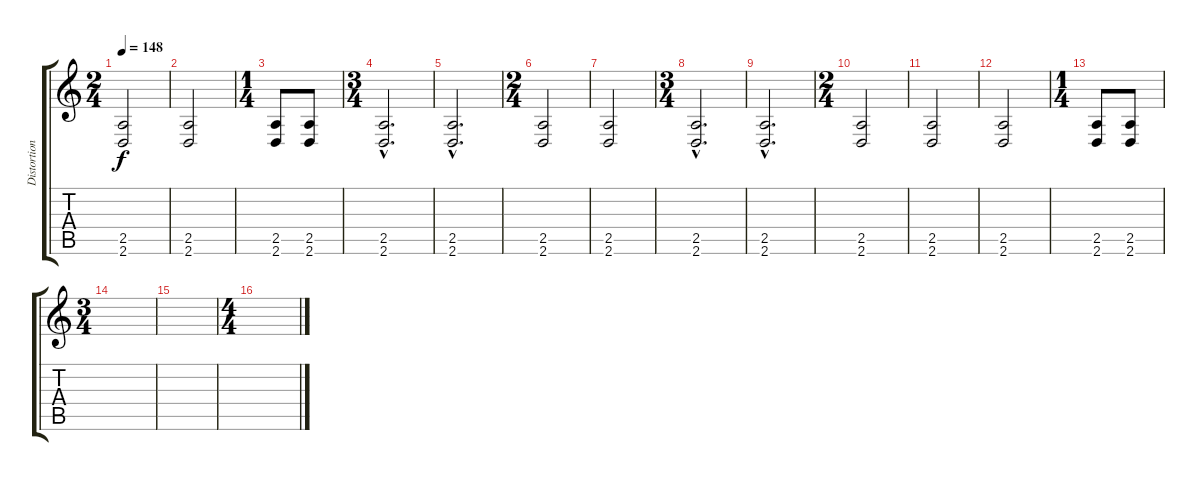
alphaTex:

\track ("Distortion Guitar" "Distortion") {instrument distortionguitar}
\staff {score tabs}
\tuning (D4 A3 F3 C3 G2 C2) {hide}
\ts (2 4)
\tempo 148
\clef g2
\ks c
(2.5 2.6).2{dy f} |
(2.5 2.6).2 |
\ts (1 4)
(2.5 2.6).8 (2.5 2.6).8 |
\ts (3 4)
(2.5{hac} 2.6{hac}).2{d} |
(2.5{hac} 2.6{hac}).2{d} |
\ts (2 4)
(2.5 2.6).2 |
(2.5 2.6).2 |
\ts (3 4)
(2.5{hac} 2.6{hac}).2{d} |
(2.5{hac} 2.6{hac}).2{d} |
\ts (2 4)
(2.5 2.6).2 |
(2.5 2.6).2 |
(2.5 2.6).2 |
\ts (1 4)
(2.5 2.6).8 (2.5 2.6).8 |
\ts (3 4)
|
|
\ts (4 4)
